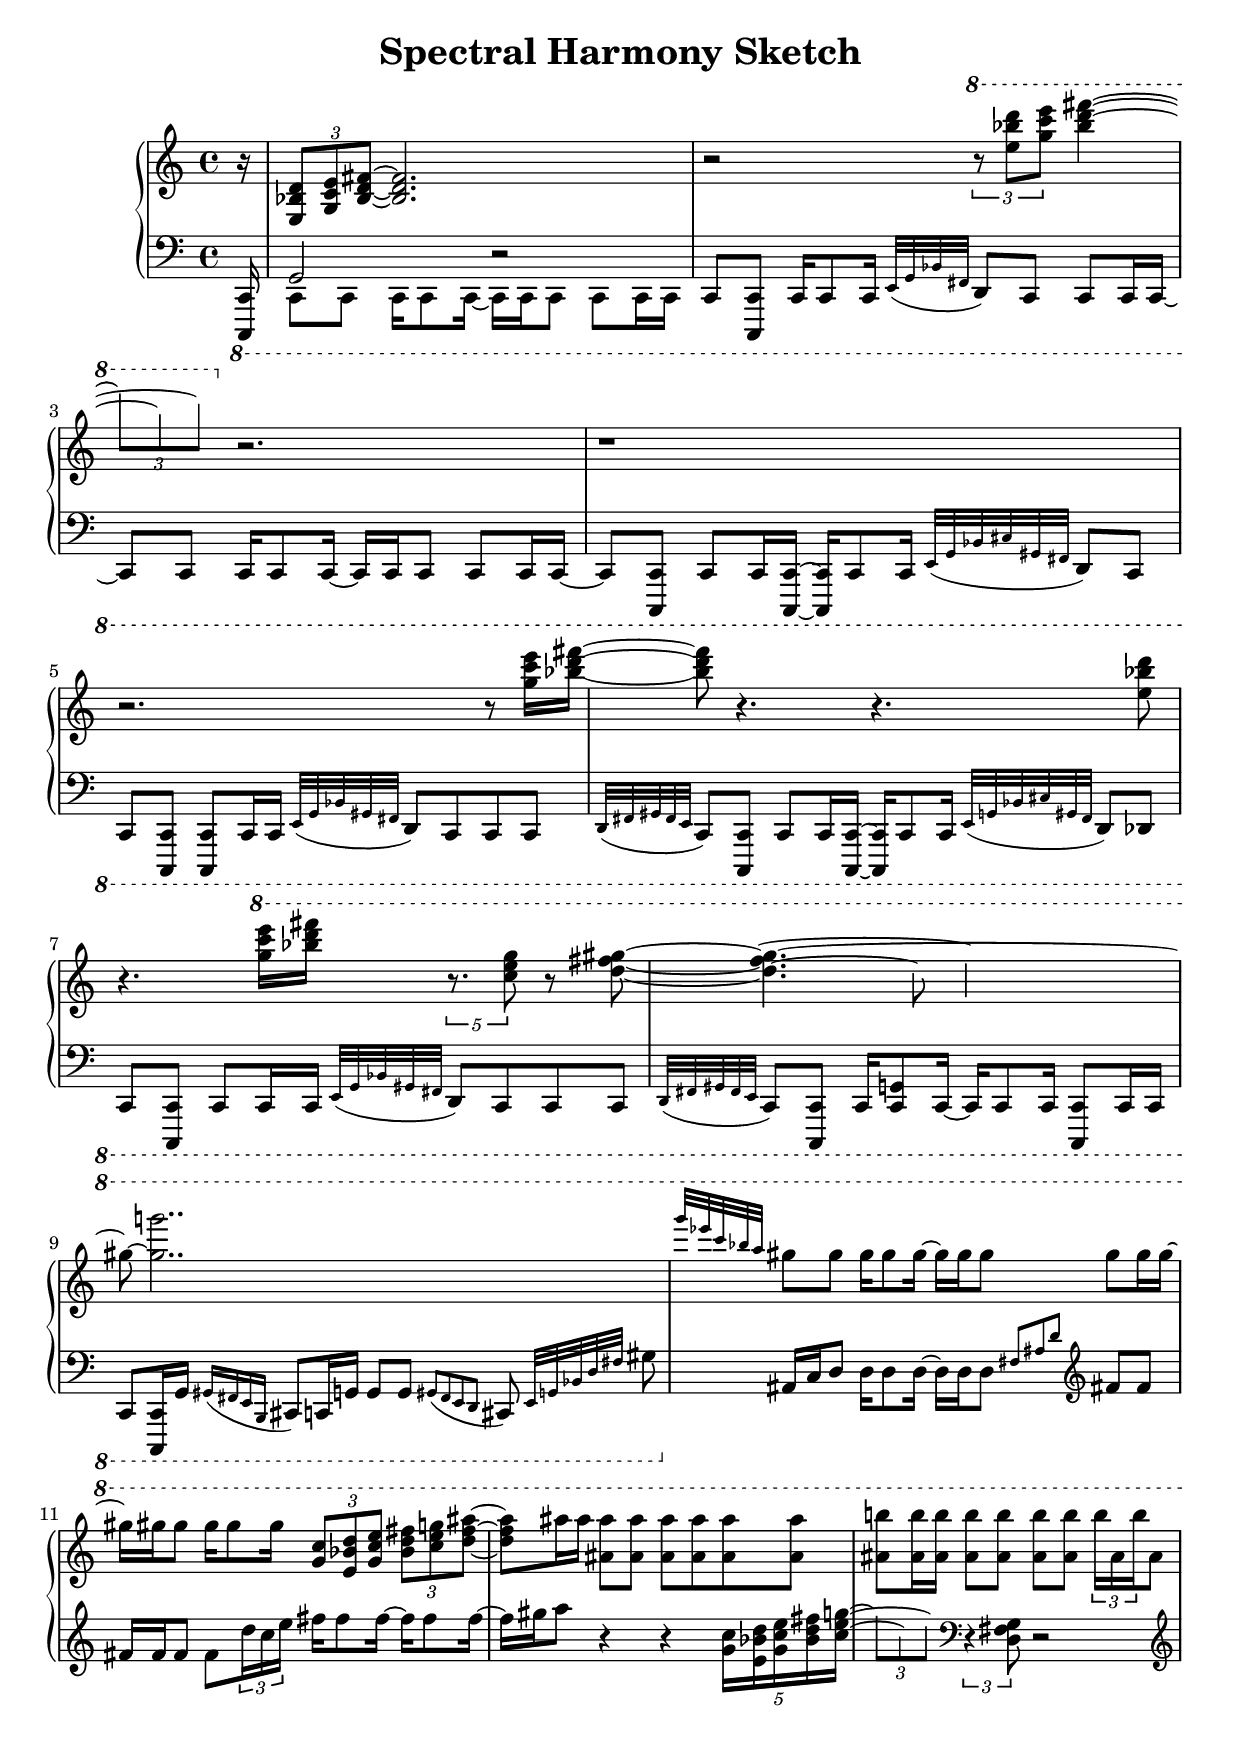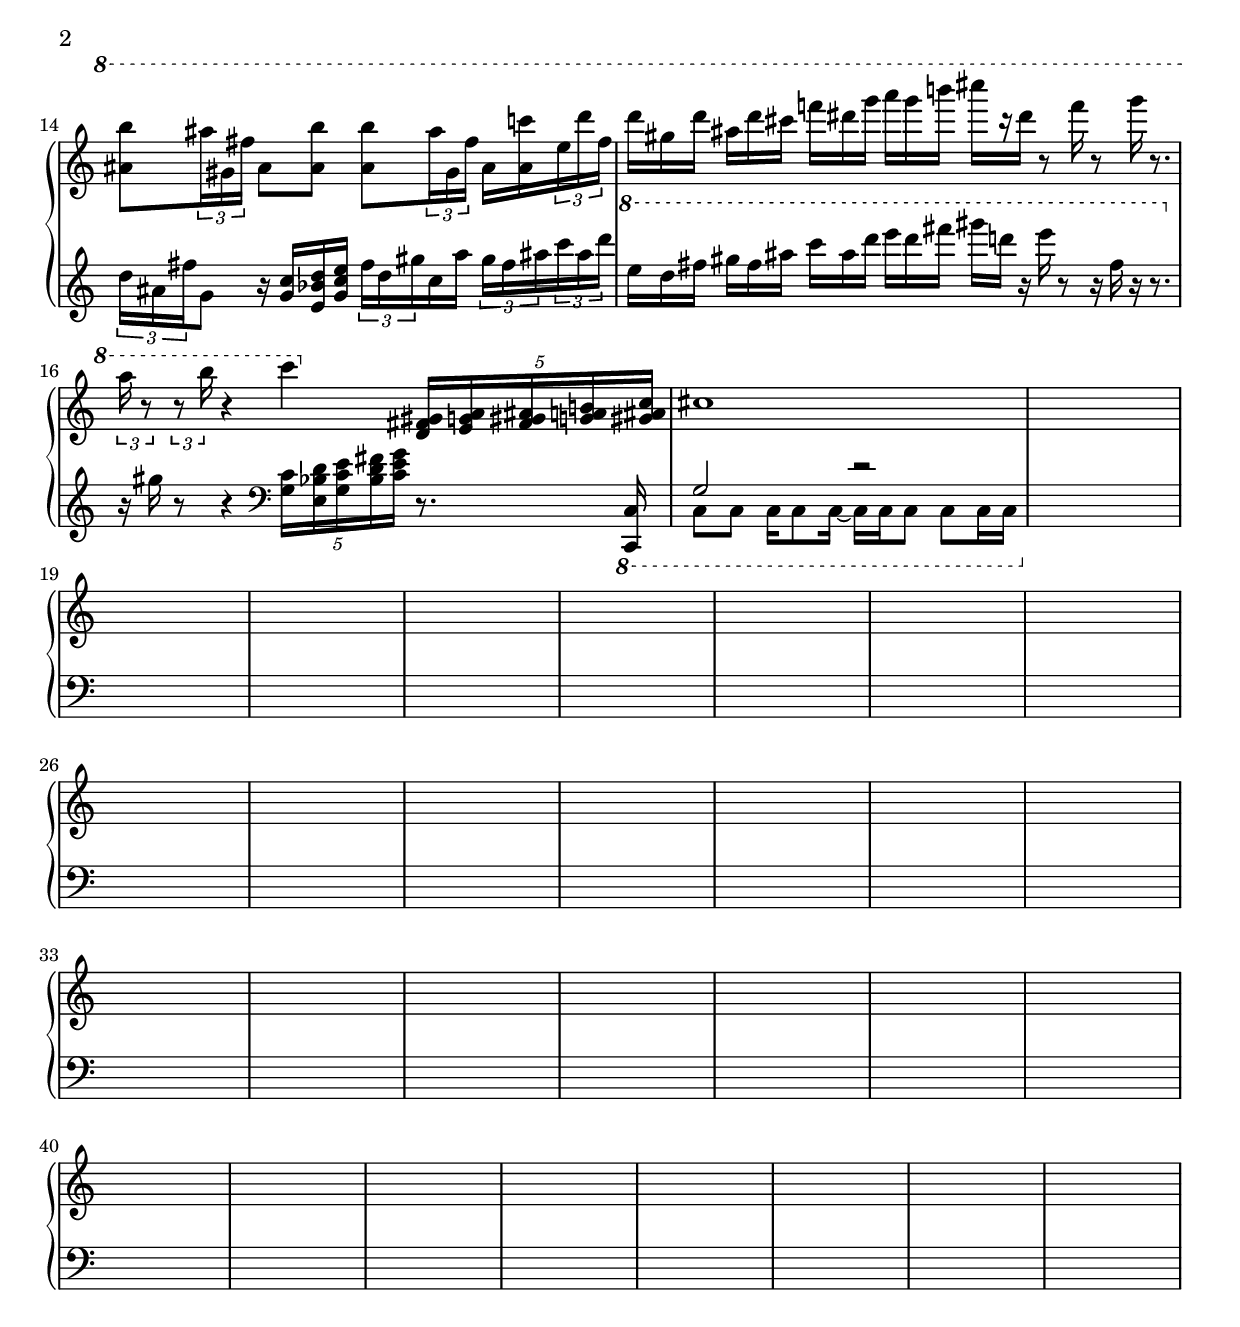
\include "../z/note.ily"

glissandoSkipOn = {
	\override NoteColumn.glissando-skip = ##t
	\hide NoteHead
	\hide Accidental
	\hide Tie
	\override NoteHead.no-ledgers = ##t
}

glissandoSkipOff = {
	\revert NoteColumn.glissando-skip
	\undo \hide NoteHead
	\undo \hide Tie
	\undo \hide Accidental
	\revert NoteHead.no-ledgers
}

\header {
	title = "Spectral Harmony Sketch"
}

chordos = \relative c {
	\set tieWaitForNote = ##t
	\partial 16 r16 |
	\tuplet 3/2 { <e bes' d>8 <g c e> <bes d fis>8~ } 2. | %m1
	r2 \ottava #1 \tuplet 3/2 { r8 <e'' bes' d>8 <g c e> }  
		<bes d fis>4~ | %m2
	\tuplet 3/2 \headless {\no-acc fis'8 \no-acc bes, \no-acc d} \ottava #0 r2. | %m3
	r1 | %m4
	r2. r8 <g,, c e>16 <bes d fis>~ | %m5
	8 r4. r4. <e, bes' d>8 | %m6
	r4. \ottava #1 <g' c e>16 <bes d fis>
		\tuplet 5/4 {r8. <c, e g>8} r8 <d fis gis>8~ | %m7
	4.~ \headless d8 \headless fis2 | %m8
	gis8~ <gis g'!>2.. | %m9
	\grace { g'32 es c bes a } gis8 8 16 8 16~ 16 16 8 8 16 16~ | %m10
	gis16 16 8 16 8 16 \tuplet 3/2 { <g, c>8 <e bes' d> <g c e > }
		\tuplet 3/2 { <bes d fis> <c e g> <d fis ais>~ } | %m11
	<d fis ais>8 ais'16 ais16 <ais, ais'>8 8 8 8 8 8 | %m12
	<ais b'!>8 16 16 8 8 8 8 \tuplet 3/2 { b'16 ais, b'} ais,8 | %m13
	<ais b'>8 \tuplet 3/2 { ais'16 gis, fis' } ais,8 <ais b'>8
		8 \tuplet 3/2 { ais'16 gis, fis' } 
		ais,16 <ais c'!>16 \tuplet 3/2 {e'16 d' fis,} | %m14
	\scaleDurations 8/12 {
		d'16[ gis, d'] ais[ d cis] f![ dis g] a[ g b!]
			cis16[ r dis,16] r8 f16 r8 g16 r8. | %m15
	}
		\tuplet 3/2 { a,16 r8 } \tuplet 3/2 {r8 b16}
		r4 c4 \ottava #0
			\tuplet 5/4 { <d,,, fis gis>16 <e g a> <fis gis ais>
				<g! a b!> <gis ais c> }
	cis1 |

}
pedal-tones = \relative c,, {
	\ottava #-1
	\partial 16 <c, c'>16 |
	<< { g''2 d'2\rest } \\
	   { c,8 8 16 8 16~ 16 16 8 8 16 16~ } >> | %m1
	c8 <c c,>8 c16 8 16 
		\grace { e32( g bes fis } d8) c8 8 16 16~ | %m2
	c8 8 16 8 16~ 16 16 8 8 16 16~ | %m3
	c8 <c c,>8 c8 16 <c c,>16~ 16 c8 16 
		\grace { e32( g bes cis gis fis } d8) c8 | %m4
	c8 <c c,>8 8c 16 c 
		\grace { e32( g bes gis fis } d8) c8 8 8| %m5
	\grace { d32( fis gis fis e } c8) <c c,>8 c8 16 <c c,>16~ 16 c8 16 
		\grace { e32( g bes cis gis fis } d8) des8 | %m6
	c8 <c c,>8 c8 16 c 
		\grace { e32( g bes gis fis } d8) c8 8 8| %m7
	\grace { d32( fis gis fis e } c8) <c c,>8 c16 <c g'>8 c16~ 
		16 8 16 <c c,>8 c16 c16 | %m8
	c8 <c c,>16 g' \grace { gis( fis e b } cis8) c16 g'16 8 8 
		\grace { gis( fis e d } cis8)
		\grace { e32( g bes d fis } gis8 | %m9
	\ottava #0 ais16 c d8 16 8 16~ 16 16 8 
		\grace {fis ais d} \clef "treble" fis8 8 | %m10
	16 16 8 8 \tuplet 3/2 {d'16 c e} fis16 8 16~ 16 8 16~ | %m11
	fis16 gis a8 r4 r4 
		\set tieWaitForNote = ##t
		\tuplet 5/4 { <g, c>16 <e bes' d> <g c e > 
		<bes d fis> <c e g>~ } | %m12
	\tuplet 3/2 \headless {g'8 c, e} 
		\clef "bass"\tuplet 3/2 { r4 <d,, fis g>8} r2 | %m13
	\clef "treble" \tuplet 3/2 { d''16 ais fis'} g,8
		r16 <g c> <e bes' d> <g c e > 
		\tuplet 3/2 { fis' d gis} c,16 a'
		\tuplet 3/2 { gis fis ais} \tuplet 3/2 {c ais d } | %m14
	\scaleDurations 8/12 {
		\ottava #1 
		e16[ d fis] gis[ fis ais] c[ ais d] e[ d fis]
		gis16[ d!] r e r8 r16 fis,16 r16 r8. |
	}
		\ottava #0
		r16 gis, r8 r4 
		\clef "bass"
			\tuplet 5/4 { <g,, c>16 <e bes' d> <g c e > <bes d fis>
				<c e g> } r8. \ottava #-1 <c,,, c'>16 |
	<< { g''2 d'2\rest } \\
	   { c,8 8 16 8 16~ 16 16 8 8 16 16~ } >> | %m1

}
pointilism = {


}

\score {
	<<
		% \new PianoStaff <<
		% 	\new Staff = "swell_up" {

		% 		s1 * 30	
		% 	}
		% 	\new Staff = "swell_down" {
		% 		\clef "bass_8"

		% 		s1 * 30
		% 	}
		% >>
		\new PianoStaff <<
			\new Staff = "up" {
				\chordos
				s1 * 30	
			}
			\new Staff = "down" {
				\clef "bass"
				\pedal-tones
				s1 * 30
			}
		>>
	>>

	\layout {
		\mergeDifferentlyHeadedOn
		\mergeDifferentlyDottedOn
		\set harmonicDots = ##t
		\override Glissando.thickness = #4
		\set Staff.pedalSustainStyle = #'mixed
		\override TextSpanner.bound-padding = #1.0
		\override TextSpanner.bound-details.right.padding = #1.3
		\override TextSpanner.bound-details.right.stencil-align-dir-y = #CENTER
		\override TextSpanner.bound-details.left.stencil-align-dir-y = #CENTER
		\override TextSpanner.bound-details.right-broken.text = ##f
		\override TextSpanner.bound-details.left-broken.text = ##f
		\override Glissando.minimum-length = #4
		\override Glissando.springs-and-rods = #ly:spanner::set-spacing-rods
		\override Glissando.breakable = ##t
		\override Glissando.after-line-breaking = ##t
		\set baseMoment = #(ly:make-moment 1/8)
		\set beatStructure = #'(2 2 2 2)
		#(set-default-paper-size "a4")
	}
	\midi { }
}

\version "2.18.2"